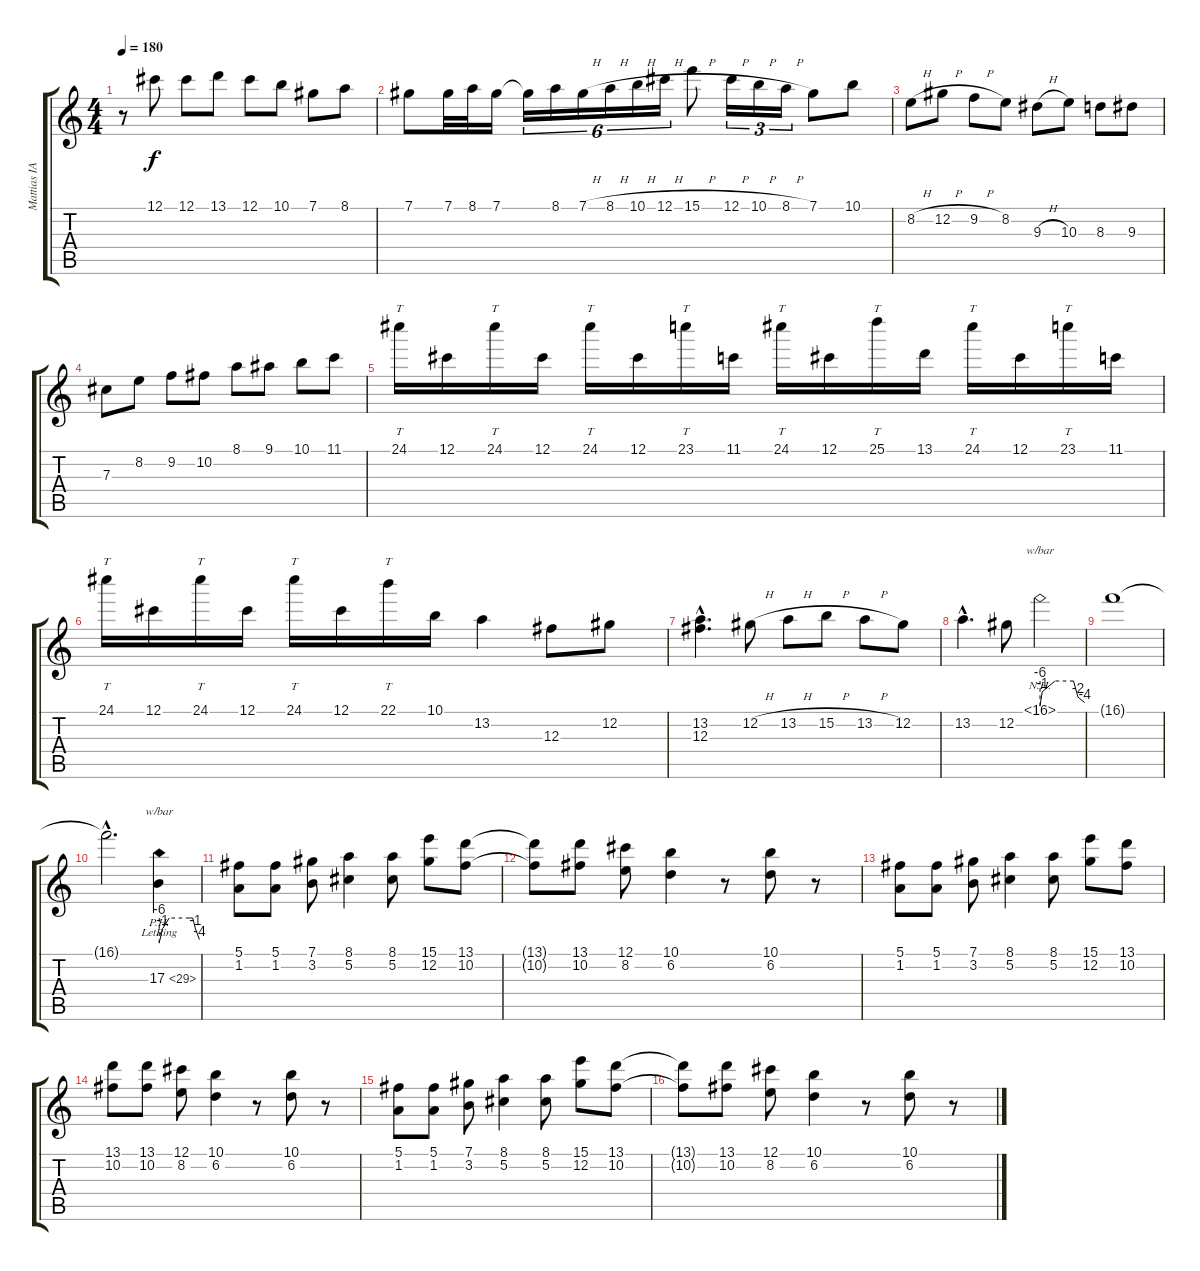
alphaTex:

\track ("Mattias IA Eklundh" "Mattias IA") {instrument distortionguitar}
\staff {score tabs}
\tuning (Db4 Ab3 Gb3 Db3 Ab2 Db2) {hide}
\ts (4 4)
\tempo 180
\clef g2
\ks c
r.8{dy f} 12.1.8 12.1.8 13.1.8 12.1.8 10.1.8 7.1.8 8.1.8 |
7.1.8 7.1.32 8.1.32 7.1.16 7.1{t}.16{tu (6 4)} 8.1.16{tu (6 4)} 7.1{h}.16{tu (6 4)} 8.1{h}.16{tu (6 4)} 10.1{h}.16{tu (6 4)} 12.1{h}.16{tu (6 4)} 15.1{h}.8 12.1{h}.16{tu (3 2)} 10.1{h}.16{tu (3 2)} 8.1{h}.16{tu (3 2)} 7.1.8 10.1.8 |
8.2{h}.8 12.2{h}.8 9.2{h}.8 8.2.8 9.3{h}.8 10.3.8 8.3.8 9.3.8 |
7.3.8 8.2.8 9.2.8 10.2.8 8.1.8 9.1.8 10.1.8 11.1.8 |
24.1.16{tt} 12.1.16 24.1.16{tt} 12.1.16 24.1.16{tt} 12.1.16 23.1.16{tt} 11.1.16 24.1.16{tt} 12.1.16 25.1.16{tt} 13.1.16 24.1.16{tt} 12.1.16 23.1.16{tt} 11.1.16 |
24.1.16{tt} 12.1.16 24.1.16{tt} 12.1.16 24.1.16{tt} 12.1.16 22.1.16{tt} 10.1.16 13.2.4 12.3.8 12.2.8 |
(13.2{hac} 12.3{hac}).4{d} 12.2{h}.8 13.2{h}.8 15.2{h}.8 13.2{h}.8 12.2.8 |
13.2{hac}.4{d} 12.2.8 16.1{nh}.2{tbe (custom default 0 -24 3 -4 20 0 45 0 51 -8 60 -16)} |
16.1{t}.1 |
16.1{hac t}.2{d} 17.3{ph 12 lr}.4{tbe (custom default 0 -24 5 -4 15 0 45 0 50 0 54 -4 60 -16)} |
(5.1 1.2).8 (5.1 1.2).8 (7.1 3.2).8 (8.1 5.2).4 (8.1 5.2).8 (15.1 12.2).8 (13.1 10.2).8 |
(13.1{t} 10.2{t}).8 (13.1 10.2).8 (12.1 8.2).8 (10.1 6.2).4 r.8 (10.1 6.2).8 r.8 |
(5.1 1.2).8 (5.1 1.2).8 (7.1 3.2).8 (8.1 5.2).4 (8.1 5.2).8 (15.1 12.2).8 (13.1 10.2).8 |
(13.1 10.2).8 (13.1 10.2).8 (12.1 8.2).8 (10.1 6.2).4 r.8 (10.1 6.2).8 r.8 |
(5.1 1.2).8 (5.1 1.2).8 (7.1 3.2).8 (8.1 5.2).4 (8.1 5.2).8 (15.1 12.2).8 (13.1 10.2).8 |
(13.1{t} 10.2{t}).8 (13.1 10.2).8 (12.1 8.2).8 (10.1 6.2).4 r.8 (10.1 6.2).8 r.8
